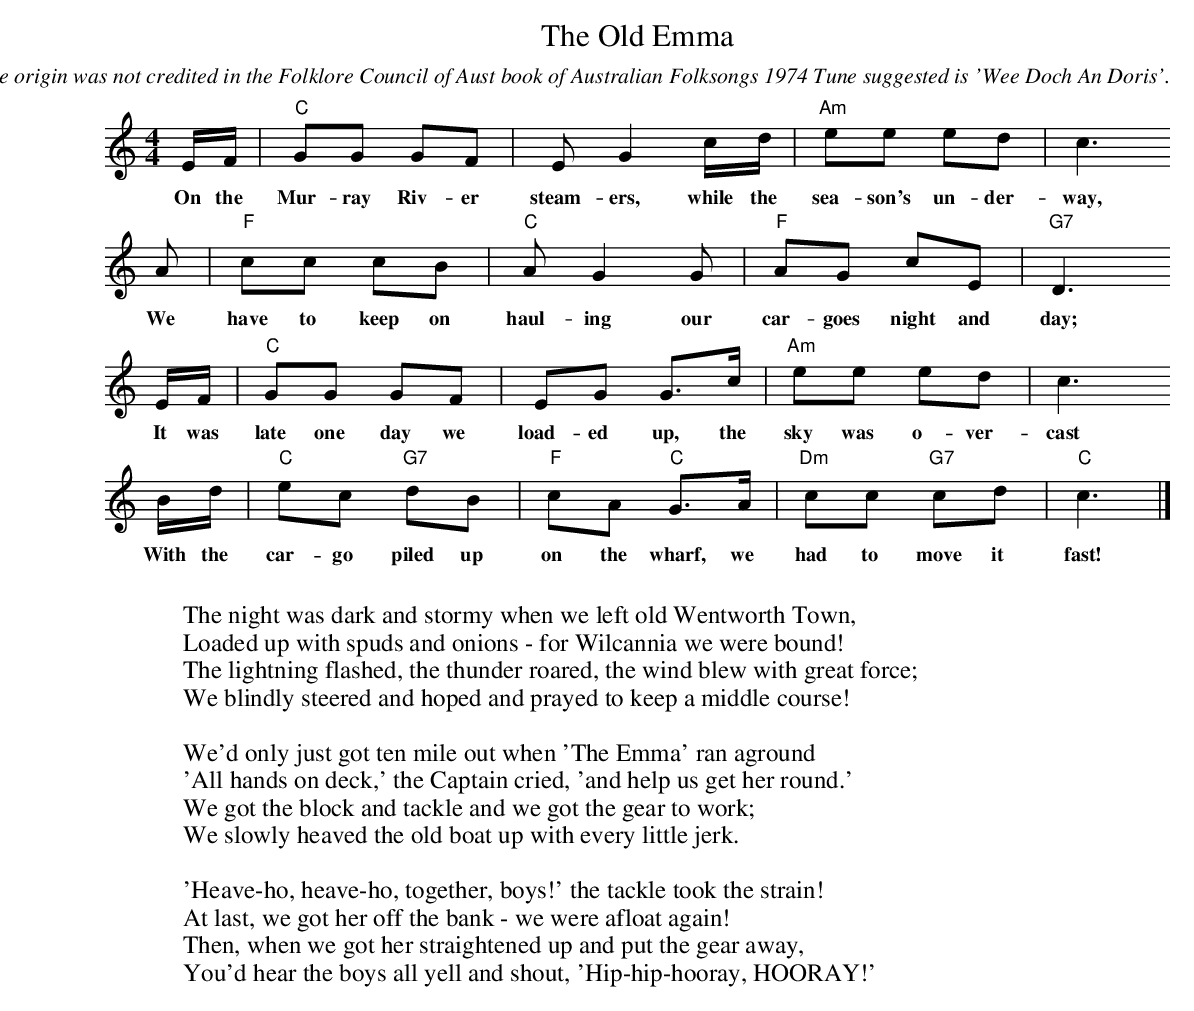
X:1
T:Old Emma, The
C:The origin was not credited in the Folklore Council of Aust book of Australian Folksongs 1974 Tune suggested is 'Wee Doch An Doris'.
L:1/8
M:4/4
K:Cmaj
E/2F/2|"C"GG GF|EG2c/2d/2|"Am"ee ed|c3
w:On the Mur-ray Riv-er steam-ers, while the sea-son's un-der-way,
A|"F" cc cB|"C" A G2 G|"F"AG cE|"G7" D3
w:We have to keep on haul-ing our car-goes night and day;
E/2F/2|"C"GG GF|EG G>c|"Am"ee ed|c3
w:It was late one day we load-ed up, the sky was o-ver-cast
B/2d/2|"C"ec "G7"dB|"F" cA "C"G>A|"Dm" cc "G7"cd|"C" c3|]
w:With the car-go piled up on the wharf, we had to move it fast!
W:
W:The night was dark and stormy when we left old Wentworth Town,
W:Loaded up with spuds and onions - for Wilcannia we were bound!
W:The lightning flashed, the thunder roared, the wind blew with great force;
W:We blindly steered and hoped and prayed to keep a middle course!
W:
W:We'd only just got ten mile out when 'The Emma' ran aground
W:'All hands on deck,' the Captain cried, 'and help us get her round.'
W:We got the block and tackle and we got the gear to work;
W:We slowly heaved the old boat up with every little jerk.
W:
W:'Heave-ho, heave-ho, together, boys!' the tackle took the strain!
W:At last, we got her off the bank - we were afloat again!
W:Then, when we got her straightened up and put the gear away,
W:You'd hear the boys all yell and shout, 'Hip-hip-hooray, HOORAY!'
